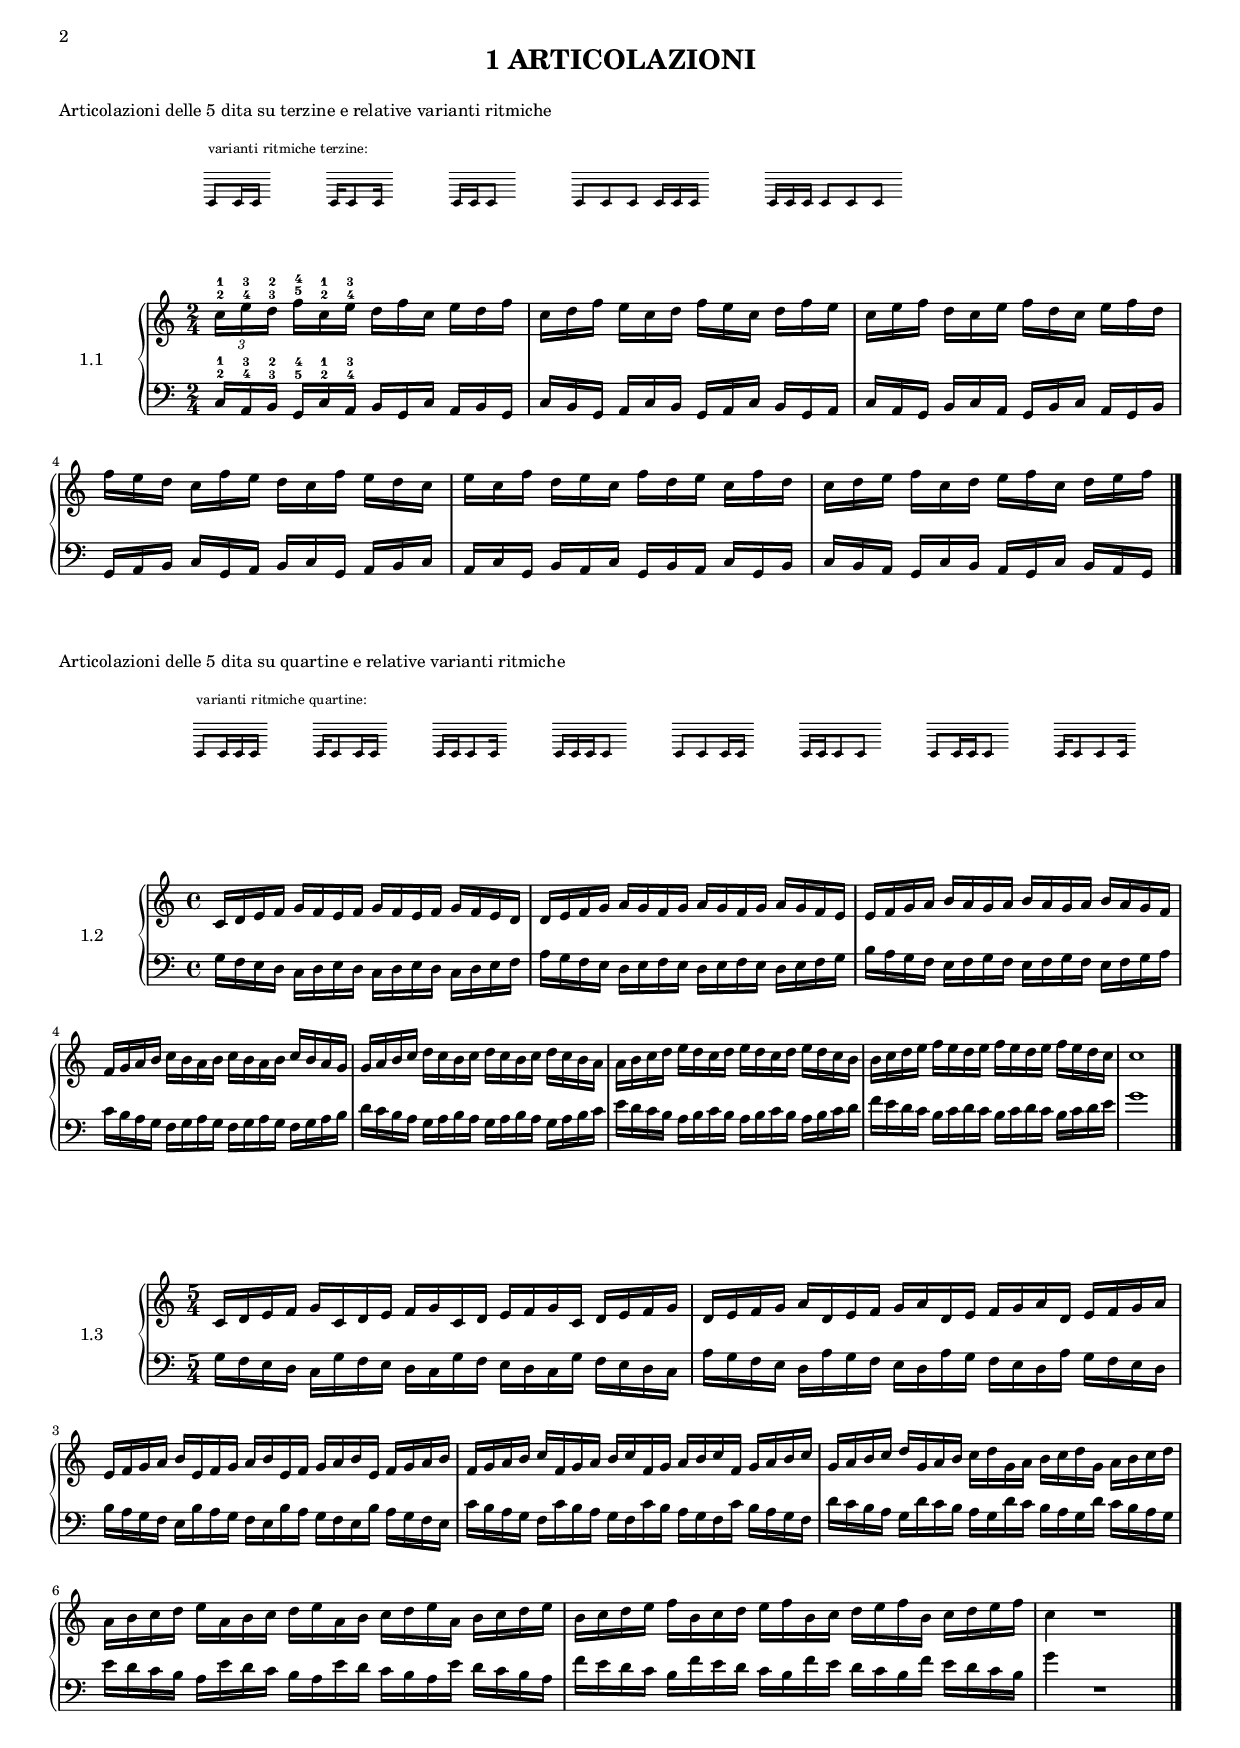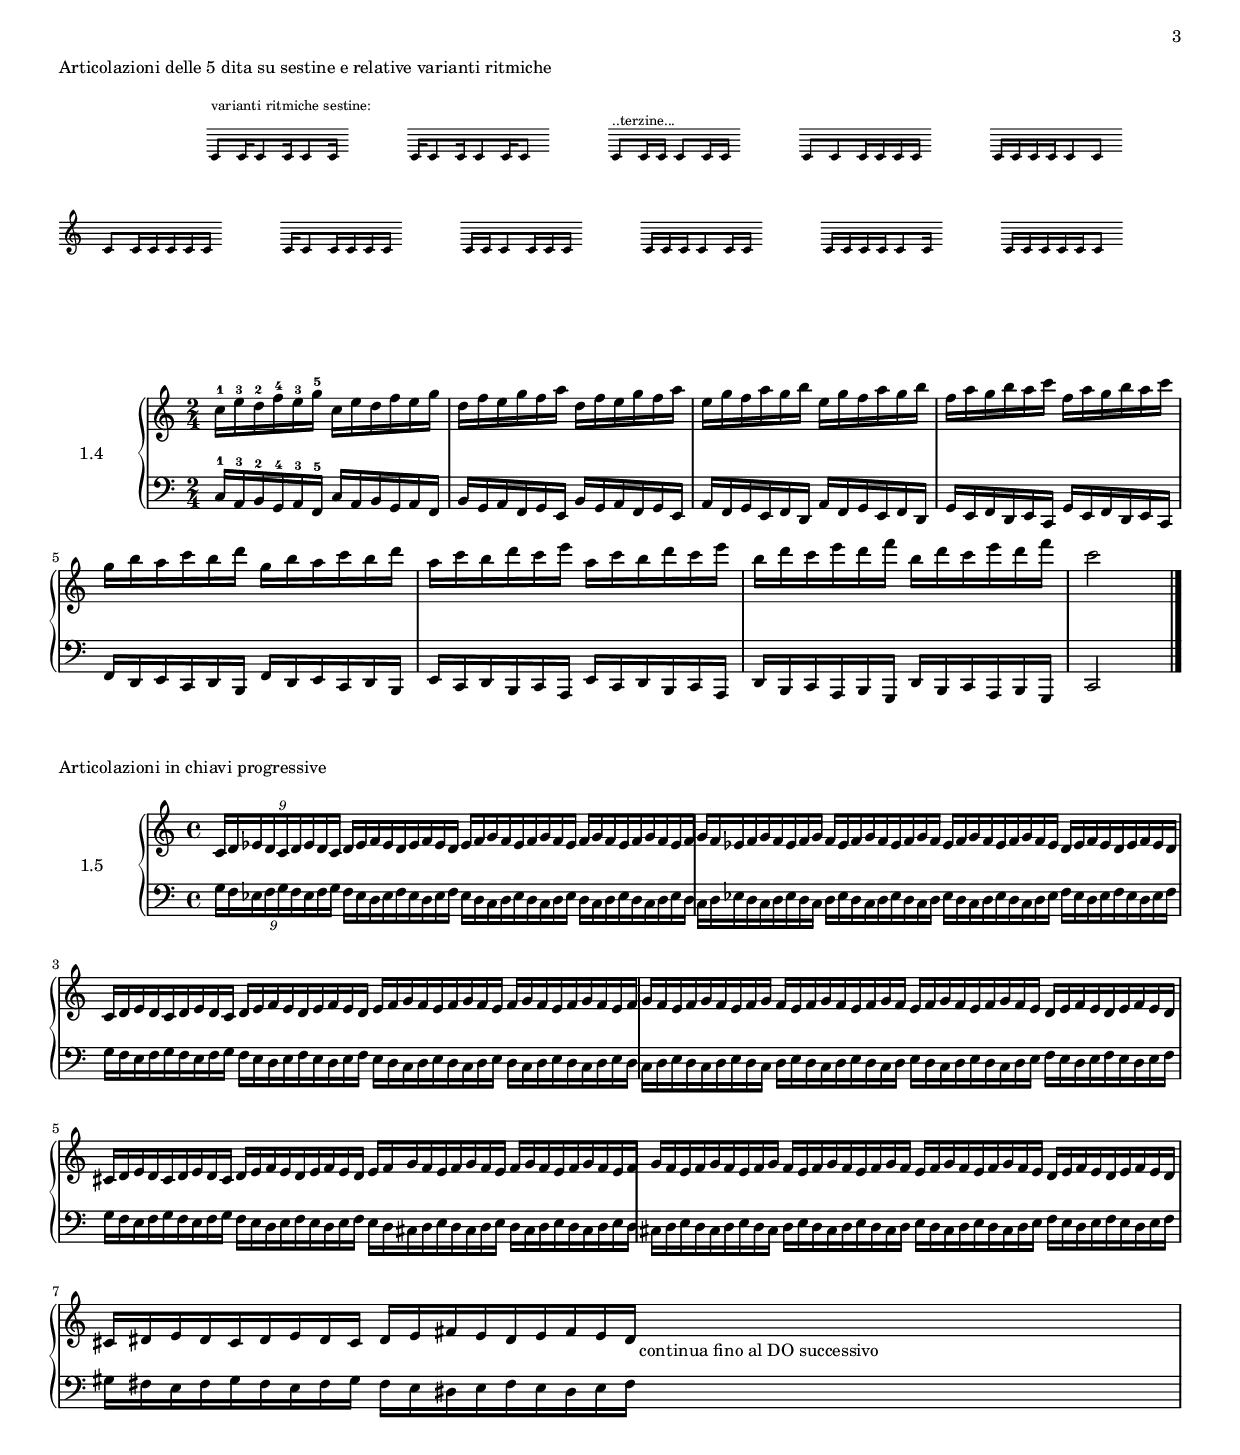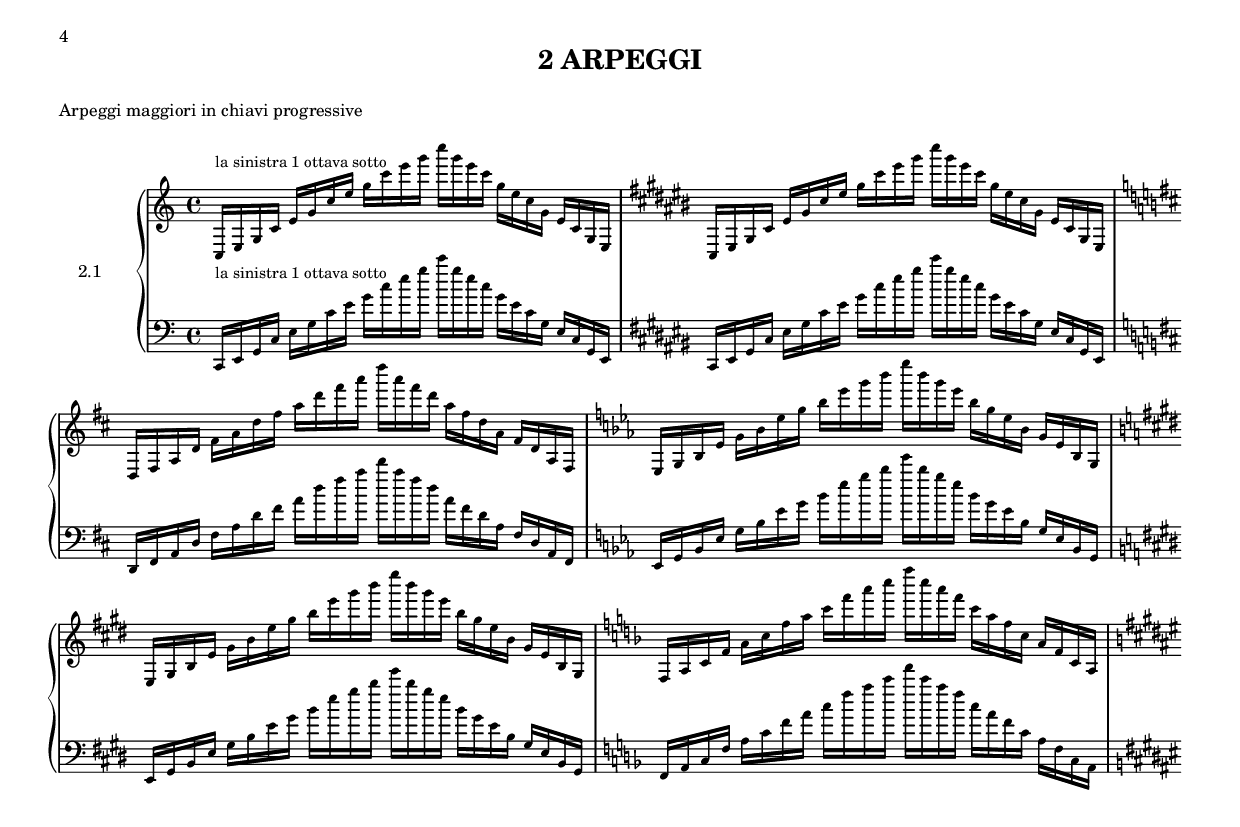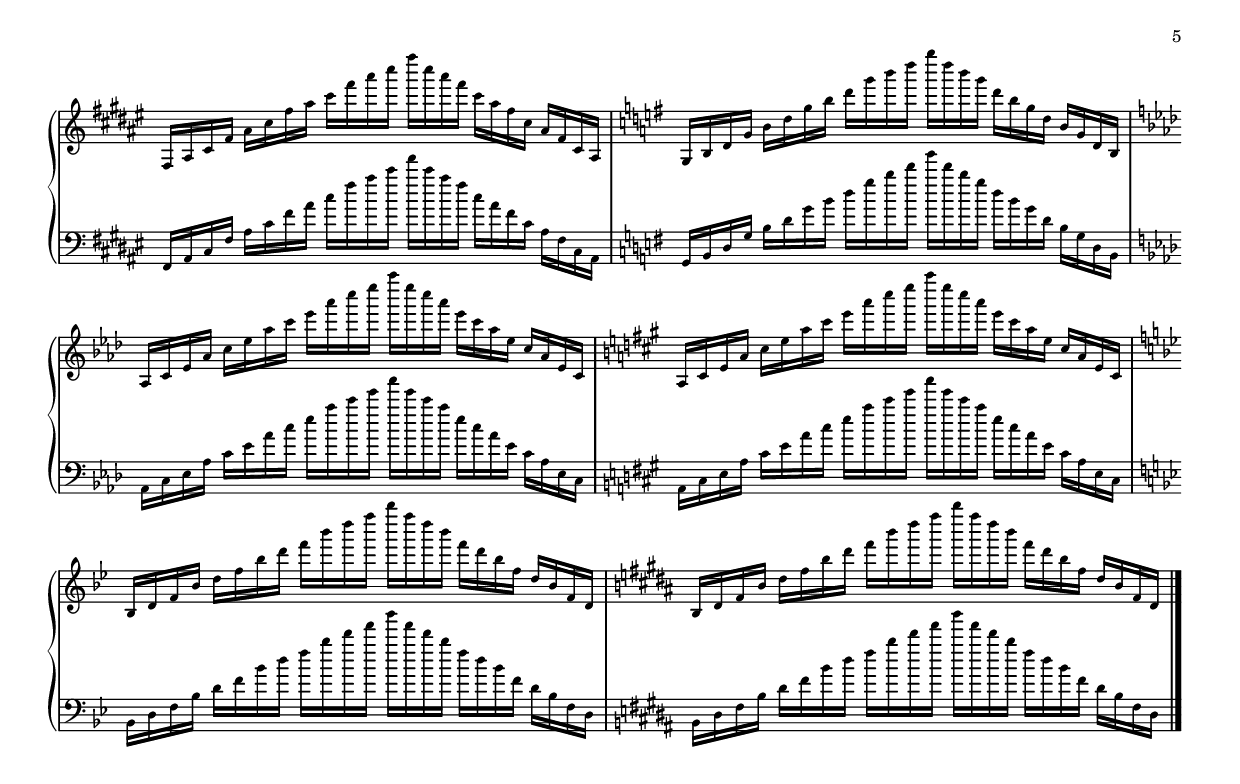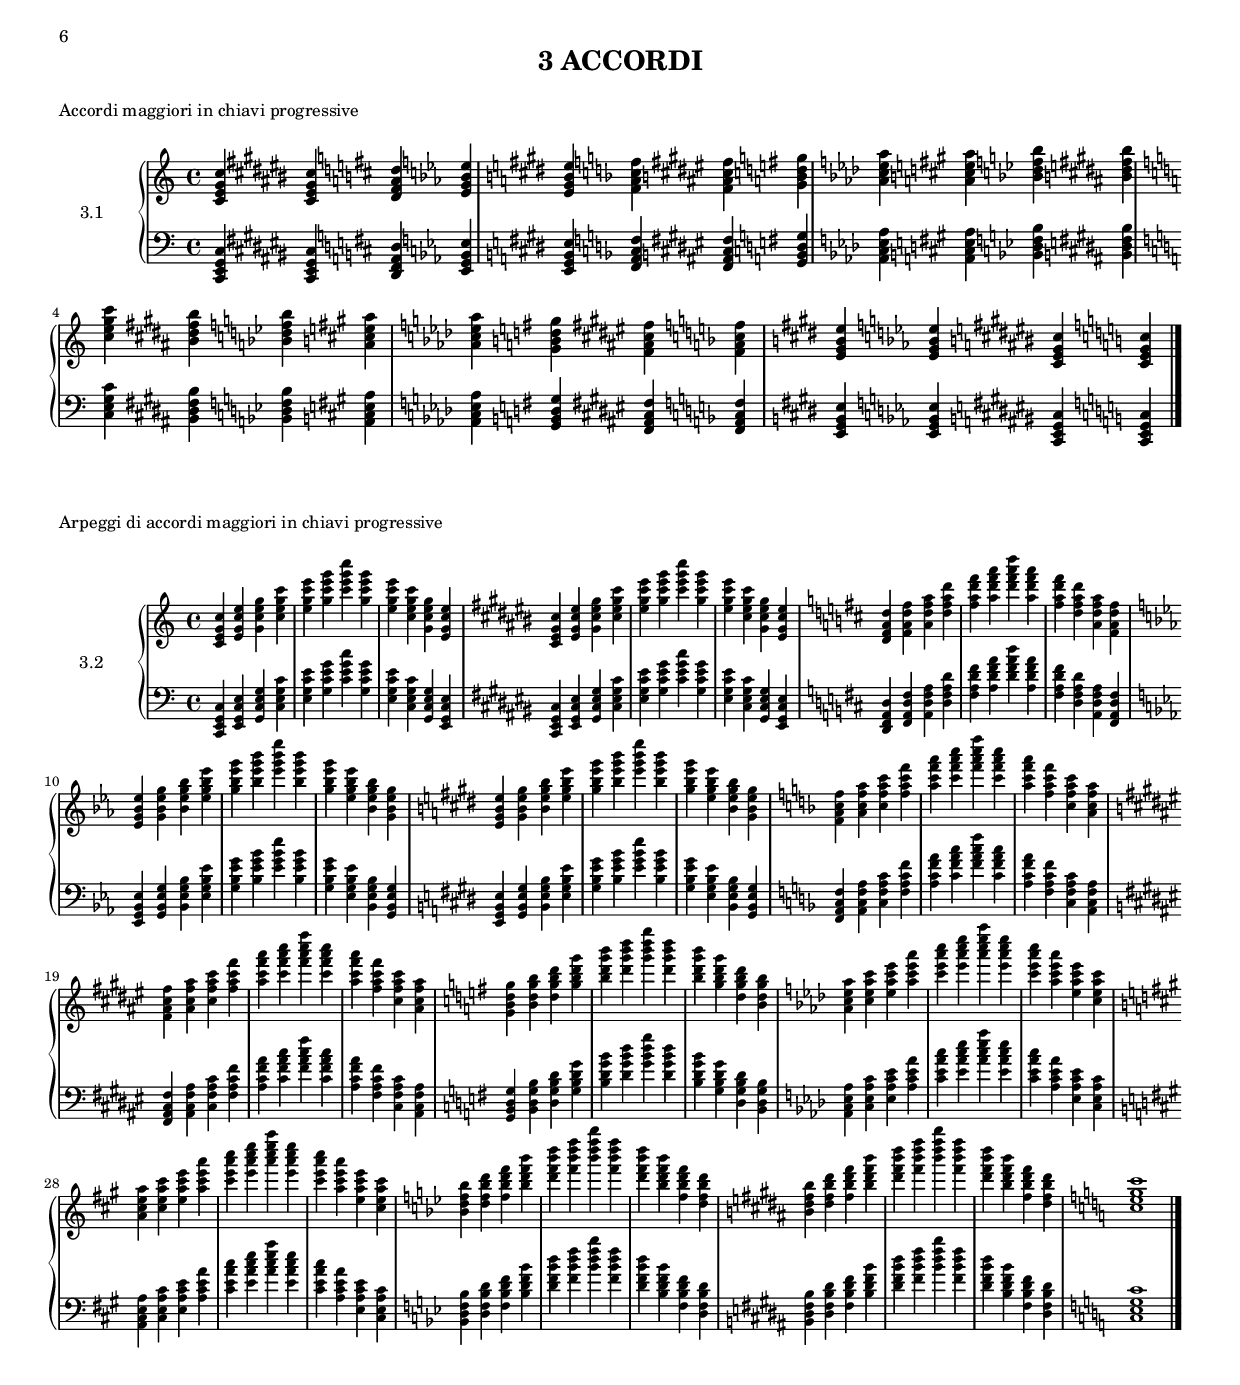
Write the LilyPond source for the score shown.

% ===========================================================================================================
% esercizi-di-tecnica.ly
%                     _    _      _ _   _               _         
%  ___ ___ ___ _ _ __(_)__(_)  __| (_) | |_ ___ __ _ _ (_)__ __ _ 
% / -_|_-</ -_) '_/ _| |_ / | / _` | | |  _/ -_) _| ' \| / _/ _` |
% \___/__/\___|_| \__|_/__|_| \__,_|_|  \__\___\__|_||_|_\__\__,_|
%                           Articolazioni, Arpeggi, Accordi, Terze
%
% Copyright (c) 2020 Alessandro Fraschetti (mail: gos95@gommagomma.net)
%
% Permission is hereby granted, free of charge, to any person obtaining a copy
% of this software and associated documentation files (the "Software"), to deal
% in the Software without restriction, including without limitation the rights
% to use, copy, modify, merge, publish, distribute, sublicense, and/or sell
% copies of the Software, and to permit persons to whom the Software is
% furnished to do so, subject to the following conditions:
% 
% The above copyright notice and this permission notice shall be included in all
% copies or substantial portions of the Software.
% 
% THE SOFTWARE IS PROVIDED "AS IS", WITHOUT WARRANTY OF ANY KIND, EXPRESS OR
% IMPLIED, INCLUDING BUT NOT LIMITED TO THE WARRANTIES OF MERCHANTABILITY,
% FITNESS FOR A PARTICULAR PURPOSE AND NONINFRINGEMENT. IN NO EVENT SHALL THE
% AUTHORS OR COPYRIGHT HOLDERS BE LIABLE FOR ANY CLAIM, DAMAGES OR OTHER
% LIABILITY, WHETHER IN AN ACTION OF CONTRACT, TORT OR OTHERWISE, ARISING FROM,
% OUT OF OR IN CONNECTION WITH THE SOFTWARE OR THE USE OR OTHER DEALINGS IN THE
% SOFTWARE.
% ===========================================================================================================


\version "2.12.3"
#(ly:set-option 'delete-intermediate-files #t)
#(set-global-staff-size 15)

%% articolazioni-12-toni.ly [A.5]   -- vitale

%% arpeggi-ottava-maggiori-12-toni.ly [B.1]
%% arpeggi-estesi-minori-12-toni.ly [B.3]
%% arpeggi-estesi-sdim-12-toni.ly [B.4]

%% accordi-minori-12-toni.ly [C.2]
%% accordi-arpeggi-estesi-minori-12-toni.ly [C.4]
%% accordi-arpeggi-estesi-sdim-12-toni.ly [C.5]
%% accordi-arpeggi-bicordi-maggiori-12-toni.ly [C.6]
%% accordi-arpeggi-bicordi-minori-12-toni.ly [C.7]

%% terze-xxx


% ===========================================================================================================
% ------------------------------------------  I N C L U D E S  ----------------------------------------------
% ===========================================================================================================
% ===========================================================================================================
% varianti-ritmiche-terzine.ly
%                     _    _      _ _   _               _         
%  ___ ___ ___ _ _ __(_)__(_)  __| (_) | |_ ___ __ _ _ (_)__ __ _ 
% / -_|_-</ -_) '_/ _| |_ / | / _` | | |  _/ -_) _| ' \| / _/ _` |
% \___/__/\___|_| \__|_/__|_| \__,_|_|  \__\___\__|_||_|_\__\__,_|
%                           Articolazioni, Arpeggi, Accordi, Terze
%
% Copyright (c) 2020 Alessandro Fraschetti (mail: gos95@gommagomma.net)
%
% Permission is hereby granted, free of charge, to any person obtaining a copy
% of this software and associated documentation files (the "Software"), to deal
% in the Software without restriction, including without limitation the rights
% to use, copy, modify, merge, publish, distribute, sublicense, and/or sell
% copies of the Software, and to permit persons to whom the Software is
% furnished to do so, subject to the following conditions:
% 
% The above copyright notice and this permission notice shall be included in all
% copies or substantial portions of the Software.
% 
% THE SOFTWARE IS PROVIDED "AS IS", WITHOUT WARRANTY OF ANY KIND, EXPRESS OR
% IMPLIED, INCLUDING BUT NOT LIMITED TO THE WARRANTIES OF MERCHANTABILITY,
% FITNESS FOR A PARTICULAR PURPOSE AND NONINFRINGEMENT. IN NO EVENT SHALL THE
% AUTHORS OR COPYRIGHT HOLDERS BE LIABLE FOR ANY CLAIM, DAMAGES OR OTHER
% LIABILITY, WHETHER IN AN ACTION OF CONTRACT, TORT OR OTHERWISE, ARISING FROM,
% OUT OF OR IN CONNECTION WITH THE SOFTWARE OR THE USE OR OTHER DEALINGS IN THE
% SOFTWARE.
% ===========================================================================================================


variantiRitmicheTerzine = \relative c' {
    \cadenzaOn
    \stopStaff
    \skip 1
    \startStaff
        c8[^\markup { \raise #2 { varianti ritmiche terzine: }} c16 c16]
    \stopStaff
    \skip 1
    \startStaff
        c16[ c8 c16]
    \stopStaff
    \skip 1
    \startStaff
        c16[ c16 c8]
    \stopStaff
    \skip 1
    \startStaff
        c8[ c8 c8] c16[ c16 c16]]
    \stopStaff
    \skip 1
    \startStaff
        c16[ c16 c16] c8[ c8 c8]]
    \stopStaff
    \skip 1
    \cadenzaOff
}

% ===========================================================================================================
% varianti-ritmiche-quartine.ly
%                     _    _      _ _   _               _         
%  ___ ___ ___ _ _ __(_)__(_)  __| (_) | |_ ___ __ _ _ (_)__ __ _ 
% / -_|_-</ -_) '_/ _| |_ / | / _` | | |  _/ -_) _| ' \| / _/ _` |
% \___/__/\___|_| \__|_/__|_| \__,_|_|  \__\___\__|_||_|_\__\__,_|
%                           Articolazioni, Arpeggi, Accordi, Terze
%
% Copyright (c) 2020 Alessandro Fraschetti (mail: gos95@gommagomma.net)
%
% Permission is hereby granted, free of charge, to any person obtaining a copy
% of this software and associated documentation files (the "Software"), to deal
% in the Software without restriction, including without limitation the rights
% to use, copy, modify, merge, publish, distribute, sublicense, and/or sell
% copies of the Software, and to permit persons to whom the Software is
% furnished to do so, subject to the following conditions:
% 
% The above copyright notice and this permission notice shall be included in all
% copies or substantial portions of the Software.
% 
% THE SOFTWARE IS PROVIDED "AS IS", WITHOUT WARRANTY OF ANY KIND, EXPRESS OR
% IMPLIED, INCLUDING BUT NOT LIMITED TO THE WARRANTIES OF MERCHANTABILITY,
% FITNESS FOR A PARTICULAR PURPOSE AND NONINFRINGEMENT. IN NO EVENT SHALL THE
% AUTHORS OR COPYRIGHT HOLDERS BE LIABLE FOR ANY CLAIM, DAMAGES OR OTHER
% LIABILITY, WHETHER IN AN ACTION OF CONTRACT, TORT OR OTHERWISE, ARISING FROM,
% OUT OF OR IN CONNECTION WITH THE SOFTWARE OR THE USE OR OTHER DEALINGS IN THE
% SOFTWARE.
% ===========================================================================================================


variantiRitmicheQuartine = \relative c' {
    \cadenzaOn
    \stopStaff
    \skip 1
    \startStaff
        c8[^\markup { \raise #2 { varianti ritmiche quartine: }} c16 c16 c16]
    \stopStaff
    \skip 1
    \startStaff
        c16[ c8 c16 c16]
    \stopStaff
    \skip 1
    \startStaff
        c16[ c16 c8 c16]
    \stopStaff
    \skip 1
    \startStaff
        c16[ c16 c16 c8]
    \stopStaff
    \skip 1
    \startStaff
        c8[ c8 c16 c16]
    \stopStaff
    \skip 1
    \startStaff
        c16[ c16 c8 c8]
    \stopStaff
    \skip 1
    \startStaff
        c8[ c16 c16 c8]
    \stopStaff
    \skip 1
    \startStaff
        c16[ c8 c8 c16]
    \stopStaff
    \skip 1
    \cadenzaOff
}

% ===========================================================================================================
% varianti-ritmiche-terzine.ly
%                     _    _      _ _   _               _         
%  ___ ___ ___ _ _ __(_)__(_)  __| (_) | |_ ___ __ _ _ (_)__ __ _ 
% / -_|_-</ -_) '_/ _| |_ / | / _` | | |  _/ -_) _| ' \| / _/ _` |
% \___/__/\___|_| \__|_/__|_| \__,_|_|  \__\___\__|_||_|_\__\__,_|
%                           Articolazioni, Arpeggi, Accordi, Terze
%
% Copyright (c) 2020 Alessandro Fraschetti (mail: gos95@gommagomma.net)
%
% Permission is hereby granted, free of charge, to any person obtaining a copy
% of this software and associated documentation files (the "Software"), to deal
% in the Software without restriction, including without limitation the rights
% to use, copy, modify, merge, publish, distribute, sublicense, and/or sell
% copies of the Software, and to permit persons to whom the Software is
% furnished to do so, subject to the following conditions:
% 
% The above copyright notice and this permission notice shall be included in all
% copies or substantial portions of the Software.
% 
% THE SOFTWARE IS PROVIDED "AS IS", WITHOUT WARRANTY OF ANY KIND, EXPRESS OR
% IMPLIED, INCLUDING BUT NOT LIMITED TO THE WARRANTIES OF MERCHANTABILITY,
% FITNESS FOR A PARTICULAR PURPOSE AND NONINFRINGEMENT. IN NO EVENT SHALL THE
% AUTHORS OR COPYRIGHT HOLDERS BE LIABLE FOR ANY CLAIM, DAMAGES OR OTHER
% LIABILITY, WHETHER IN AN ACTION OF CONTRACT, TORT OR OTHERWISE, ARISING FROM,
% OUT OF OR IN CONNECTION WITH THE SOFTWARE OR THE USE OR OTHER DEALINGS IN THE
% SOFTWARE.
% ===========================================================================================================


variantiRitmicheSestine = \relative c' {
    \cadenzaOn
    \stopStaff
    \skip 1
    \startStaff
        c8[^\markup { \raise #2 { varianti ritmiche sestine: }} c16 c8 c16 c8 c16]
    \stopStaff
    \skip 1
    \startStaff
        c16[ c8 c16 c8 c16 c8]
    \stopStaff
    \skip 1
    \startStaff
        c8[^\markup { \raise #0  {..terzine...}} c16 c16] c8[ c16 c16]
    \stopStaff
    \skip 1
    \startStaff
        c8[ c8 c16 c16 c16 c16]
    \stopStaff
    \skip 1
    \startStaff
        c16[ c16 c16 c16 c8 c8]
    \stopStaff
    \skip 1
	\cadenzaOff
	\break
	\cadenzaOn
    \startStaff
        c8[ c16 c16 c16 c16 c16]
    \stopStaff
    \skip 1
    \startStaff
        c16[ c8 c16 c16 c16 c16]
    \stopStaff
    \skip 1
    \startStaff
        c16[ c16 c8 c16 c16 c16]
    \stopStaff
    \skip 1
    \startStaff
        c16[ c16 c16 c8 c16 c16]
    \stopStaff
    \skip 1
    \startStaff
        c16[ c16 c16 c16 c8 c16]
    \stopStaff
    \skip 1
    \startStaff
        c16[ c16 c16 c16 c16 c8]
    \stopStaff
	\skip 1
    \cadenzaOff
}


% ===========================================================================================================
% articolazioni-terzine.ly
%                     _    _      _ _   _               _         
%  ___ ___ ___ _ _ __(_)__(_)  __| (_) | |_ ___ __ _ _ (_)__ __ _ 
% / -_|_-</ -_) '_/ _| |_ / | / _` | | |  _/ -_) _| ' \| / _/ _` |
% \___/__/\___|_| \__|_/__|_| \__,_|_|  \__\___\__|_||_|_\__\__,_|
%                           Articolazioni, Arpeggi, Accordi, Terze
%
% Copyright (c) 2020 Alessandro Fraschetti (mail: gos95@gommagomma.net)
%
% Permission is hereby granted, free of charge, to any person obtaining a copy
% of this software and associated documentation files (the "Software"), to deal
% in the Software without restriction, including without limitation the rights
% to use, copy, modify, merge, publish, distribute, sublicense, and/or sell
% copies of the Software, and to permit persons to whom the Software is
% furnished to do so, subject to the following conditions:
% 
% The above copyright notice and this permission notice shall be included in all
% copies or substantial portions of the Software.
% 
% THE SOFTWARE IS PROVIDED "AS IS", WITHOUT WARRANTY OF ANY KIND, EXPRESS OR
% IMPLIED, INCLUDING BUT NOT LIMITED TO THE WARRANTIES OF MERCHANTABILITY,
% FITNESS FOR A PARTICULAR PURPOSE AND NONINFRINGEMENT. IN NO EVENT SHALL THE
% AUTHORS OR COPYRIGHT HOLDERS BE LIABLE FOR ANY CLAIM, DAMAGES OR OTHER
% LIABILITY, WHETHER IN AN ACTION OF CONTRACT, TORT OR OTHERWISE, ARISING FROM,
% OUT OF OR IN CONNECTION WITH THE SOFTWARE OR THE USE OR OTHER DEALINGS IN THE
% SOFTWARE.
% ===========================================================================================================


articolazioniTerzineUpper = \relative c'' {
    \time 2/4
    \times 2/3 { c16-2-1[ e-4-3 d-3-2 ] } \override TupletNumber #'transparent = ##t 
                  \times 2/3 { f-5-4[ c-2-1 e-4-3 ] } \times 2/3 { d[ f c ] } \times 2/3 { e[ d f ] }
    \times 2/3 {   c[ d f ] } \times 2/3 { e[ c d ] } \times 2/3 { f[ e c ] } \times 2/3 { d[ f e ] }
    \times 2/3 {   c[ e f ] } \times 2/3 { d[ c e ] } \times 2/3 { f[ d c ] } \times 2/3 { e[ f d ] }
    \times 2/3 {   f[ e d ] } \times 2/3 { c[ f e ] } \times 2/3 { d[ c f ] } \times 2/3 { e[ d c ] }
    \times 2/3 {   e[ c f ] } \times 2/3 { d[ e c ] } \times 2/3 { f[ d e ] } \times 2/3 { c[ f d ] }
    \times 2/3 {   c[ d e ] } \times 2/3 { f[ c d ] } \times 2/3 { e[ f c ] } \times 2/3 { d[ e f ] }
    \bar "|."
}
articolazioniTerzineLower = \relative c {
    \time 2/4
    \override TupletNumber #'transparent = ##t
    \times 2/3 { c16-2-1[ a-4-3 b-3-2 ] }
                  \times 2/3 { g-5-4[ c-2-1 a-4-3 ] } \times 2/3 { b[ g c ] } \times 2/3 { a[ b g ] }
    \times 2/3 {   c[ b g ] } \times 2/3 { a[ c b ] } \times 2/3 { g[ a c ] } \times 2/3 { b[ g a ] }
    \times 2/3 {   c[ a g ] } \times 2/3 { b[ c a ] } \times 2/3 { g[ b c ] } \times 2/3 { a[ g b ] }
    \times 2/3 {   g[ a b ] } \times 2/3 { c[ g a ] } \times 2/3 { b[ c g ] } \times 2/3 { a[ b c ] }
    \times 2/3 {   a[ c g ] } \times 2/3 { b[ a c ] } \times 2/3 { g[ b a ] } \times 2/3 { c[ g b ] }
    \times 2/3 {   c[ b a ] } \times 2/3 { g[ c b ] } \times 2/3 { a[ g c ] } \times 2/3 { b[ a g ] }
    \bar "|."
}

% ===========================================================================================================
% articolazioni-quartine.ly
%                     _    _      _ _   _               _         
%  ___ ___ ___ _ _ __(_)__(_)  __| (_) | |_ ___ __ _ _ (_)__ __ _ 
% / -_|_-</ -_) '_/ _| |_ / | / _` | | |  _/ -_) _| ' \| / _/ _` |
% \___/__/\___|_| \__|_/__|_| \__,_|_|  \__\___\__|_||_|_\__\__,_|
%                           Articolazioni, Arpeggi, Accordi, Terze
%
% Copyright (c) 2020 Alessandro Fraschetti (mail: gos95@gommagomma.net)
%
% Permission is hereby granted, free of charge, to any person obtaining a copy
% of this software and associated documentation files (the "Software"), to deal
% in the Software without restriction, including without limitation the rights
% to use, copy, modify, merge, publish, distribute, sublicense, and/or sell
% copies of the Software, and to permit persons to whom the Software is
% furnished to do so, subject to the following conditions:
% 
% The above copyright notice and this permission notice shall be included in all
% copies or substantial portions of the Software.
% 
% THE SOFTWARE IS PROVIDED "AS IS", WITHOUT WARRANTY OF ANY KIND, EXPRESS OR
% IMPLIED, INCLUDING BUT NOT LIMITED TO THE WARRANTIES OF MERCHANTABILITY,
% FITNESS FOR A PARTICULAR PURPOSE AND NONINFRINGEMENT. IN NO EVENT SHALL THE
% AUTHORS OR COPYRIGHT HOLDERS BE LIABLE FOR ANY CLAIM, DAMAGES OR OTHER
% LIABILITY, WHETHER IN AN ACTION OF CONTRACT, TORT OR OTHERWISE, ARISING FROM,
% OUT OF OR IN CONNECTION WITH THE SOFTWARE OR THE USE OR OTHER DEALINGS IN THE
% SOFTWARE.
% ===========================================================================================================


articolazioniQuartineAUpper = \relative c' {
    \time 4/4 
    c16 d e f  g f e f  g f e f  g f e d
    d16 e f g  a g f g  a g f g  a g f e
    e16 f g a  b a g a  b a g a  b a g f
    f16 g a b  c b a b  c b a b  c b a g
    g16 a b c  d c b c  d c b c  d c b a
    a16 b c d  e d c d  e d c d  e d c b
    b16 c d e  f e d e  f e d e  f e d c
    c1
    \bar "|."
}
articolazioniQuartineALower = \relative c' {
    \time 4/4
    g16 f e d  c d e d  c d e d  c d e f
    a16 g f e  d e f e  d e f e  d e f g 
    b16 a g f  e f g f  e f g f  e f g a
    c16 b a g  f g a g  f g a g  f g a b
    d16 c b a  g a b a  g a b a  g a b c
    e16 d c b  a b c b  a b c b  a b c d
    f16 e d c  b c d c  b c d c  b c d e
    g1
    \bar "|."
}


articolazioniQuartineBUpper = \relative c' {
    \time 5/4
    c16 d e f  g c, d e  f g c, d  e f g c,  d e f g
    d16 e f g  a d, e f  g a d, e  f g a d,  e f g a
    e16 f g a  b e, f g  a b e, f  g a b e,  f g a b
    f16 g a b  c f, g a  b c f, g  a b c f,  g a b c
    g16 a b c  d g, a b  c d g, a  b c d g,  a b c d
    a16 b c d  e a, b c  d e a, b  c d e a,  b c d e
    b16 c d e  f b, c d  e f b, c  d e f b,  c d e f
    c4 r1
    \bar "|."
}
articolazioniQuartineBLower = \relative c' {
    \time 5/4
    g16  f e d  c g' f e  d c g' f  e d c g'  f e d c
    a'16 g f e  d a' g f  e d a' g  f e d a'  g f e d
    b'16 a g f  e b' a g  f e b' a  g f e b'  a g f e
    c'16 b a g  f c' b a  g f c' b  a g f c'  b a g f
    d'16 c b a  g d' c b  a g d' c  b a g d'  c b a g
    e'16 d c b  a e' d c  b a e' d  c b a e'  d c b a
    f'16 e d c  b f' e d  c b f' e  d c b f'  e d c b
    g'4  r1
    \bar "|."
}

% ===========================================================================================================
% articolazioni-sestine.ly
%                     _    _      _ _   _               _         
%  ___ ___ ___ _ _ __(_)__(_)  __| (_) | |_ ___ __ _ _ (_)__ __ _ 
% / -_|_-</ -_) '_/ _| |_ / | / _` | | |  _/ -_) _| ' \| / _/ _` |
% \___/__/\___|_| \__|_/__|_| \__,_|_|  \__\___\__|_||_|_\__\__,_|
%                           Articolazioni, Arpeggi, Accordi, Terze
%
% Copyright (c) 2020 Alessandro Fraschetti (mail: gos95@gommagomma.net)
%
% Permission is hereby granted, free of charge, to any person obtaining a copy
% of this software and associated documentation files (the "Software"), to deal
% in the Software without restriction, including without limitation the rights
% to use, copy, modify, merge, publish, distribute, sublicense, and/or sell
% copies of the Software, and to permit persons to whom the Software is
% furnished to do so, subject to the following conditions:
% 
% The above copyright notice and this permission notice shall be included in all
% copies or substantial portions of the Software.
% 
% THE SOFTWARE IS PROVIDED "AS IS", WITHOUT WARRANTY OF ANY KIND, EXPRESS OR
% IMPLIED, INCLUDING BUT NOT LIMITED TO THE WARRANTIES OF MERCHANTABILITY,
% FITNESS FOR A PARTICULAR PURPOSE AND NONINFRINGEMENT. IN NO EVENT SHALL THE
% AUTHORS OR COPYRIGHT HOLDERS BE LIABLE FOR ANY CLAIM, DAMAGES OR OTHER
% LIABILITY, WHETHER IN AN ACTION OF CONTRACT, TORT OR OTHERWISE, ARISING FROM,
% OUT OF OR IN CONNECTION WITH THE SOFTWARE OR THE USE OR OTHER DEALINGS IN THE
% SOFTWARE.
% ===========================================================================================================


articolazioniSestineUpper = \relative c'' {
    \time 2/4
	\override TupletNumber #'transparent = ##t
	\override TupletBracket.bracket-visibility = ##f
    \times 2/3 { c16-1[ e-3 d-2 }  
							\times 2/3 { f-4 e-3 g-5 ] }\times 2/3 { c,[ e d } 		\times 2/3 { f e g] }
    \times 2/3 { d[ f e } 	\times 2/3 { g f a ] }		\times 2/3 { d,[ f e } 		\times 2/3 { g f a ] }
    \times 2/3 { e[ g f } 	\times 2/3 { a g b ] } 		\times 2/3 { e,[ g f } 		\times 2/3 { a g b ] }
    \times 2/3 { f[ a g } 	\times 2/3 { b a c ] } 		\times 2/3 { f,[ a g } 		\times 2/3 { b a c ] }
    \times 2/3 { g[ b a } 	\times 2/3 { c b d ] } 		\times 2/3 { g,[ b a } 		\times 2/3 { c b d ] }
    \times 2/3 { a[ c b } 	\times 2/3 { d c e ] } 		\times 2/3 { a,[ c b } 		\times 2/3 { d c e ] }
	\times 2/3 { b[ d c } 	\times 2/3 { e d f ] } 		\times 2/3 { b,[ d c } 		\times 2/3 { e d f ] }
	c2
    \bar "|."
}
articolazioniSestineLower = \relative c {
    \time 2/4
    \override TupletNumber #'transparent = ##t
	\override TupletBracket.bracket-visibility = ##f
    \times 2/3 { c16-1[ a-3 b-2 }
							\times 2/3 { g-4 a-3 f-5 ] }\times 2/3 { c'[ a b } 		\times 2/3 { g a f] }
    \times 2/3 { b[ g a } 	\times 2/3 { f g e ] }		\times 2/3 { b'[ g a } 		\times 2/3 { f g e ] }
    \times 2/3 { a[ f g } 	\times 2/3 { e f d ] } 		\times 2/3 { a'[ f g } 		\times 2/3 { e f d ] }
    \times 2/3 { g[ e f } 	\times 2/3 { d e c ] } 		\times 2/3 { g'[ e f } 		\times 2/3 { d e c ] }
    \times 2/3 { f[ d e } 	\times 2/3 { c d b ] } 		\times 2/3 { f'[ d e } 		\times 2/3 { c d b ] }
    \times 2/3 { e[ c d } 	\times 2/3 { b c a ] } 		\times 2/3 { e'[ c d } 		\times 2/3 { b c a ] }
	\times 2/3 { d[ b c } 	\times 2/3 { a b g ] } 		\times 2/3 { d'[ b c } 		\times 2/3 { a b g ] }
	c2
    \bar "|."
}

% ===========================================================================================================
% articolazioni-12-toni.ly
%                     _    _      _ _   _               _         
%  ___ ___ ___ _ _ __(_)__(_)  __| (_) | |_ ___ __ _ _ (_)__ __ _ 
% / -_|_-</ -_) '_/ _| |_ / | / _` | | |  _/ -_) _| ' \| / _/ _` |
% \___/__/\___|_| \__|_/__|_| \__,_|_|  \__\___\__|_||_|_\__\__,_|
%                           Articolazioni, Arpeggi, Accordi, Terze
%
% Copyright (c) 2020 Alessandro Fraschetti (mail: gos95@gommagomma.net)
%
% Permission is hereby granted, free of charge, to any person obtaining a copy
% of this software and associated documentation files (the "Software"), to deal
% in the Software without restriction, including without limitation the rights
% to use, copy, modify, merge, publish, distribute, sublicense, and/or sell
% copies of the Software, and to permit persons to whom the Software is
% furnished to do so, subject to the following conditions:
% 
% The above copyright notice and this permission notice shall be included in all
% copies or substantial portions of the Software.
% 
% THE SOFTWARE IS PROVIDED "AS IS", WITHOUT WARRANTY OF ANY KIND, EXPRESS OR
% IMPLIED, INCLUDING BUT NOT LIMITED TO THE WARRANTIES OF MERCHANTABILITY,
% FITNESS FOR A PARTICULAR PURPOSE AND NONINFRINGEMENT. IN NO EVENT SHALL THE
% AUTHORS OR COPYRIGHT HOLDERS BE LIABLE FOR ANY CLAIM, DAMAGES OR OTHER
% LIABILITY, WHETHER IN AN ACTION OF CONTRACT, TORT OR OTHERWISE, ARISING FROM,
% OUT OF OR IN CONNECTION WITH THE SOFTWARE OR THE USE OR OTHER DEALINGS IN THE
% SOFTWARE.
% ===========================================================================================================

	
articolazioniXIIToniUpper = \relative c' {
    \time 4/4
    \tuplet 9/4 { c16[ d ees d c d ees d c] } 	\override TupletNumber #'transparent = ##t 
	\tuplet 9/4 { d[ ees f ees d ees f ees d] }
	\tuplet 9/4 { ees[ f g f ees f g f ees] }
	\tuplet 9/4 { f[ g f ees f g f ees f] }

	\tuplet 9/4 { g[ f ees f g f ees f g] }
	\tuplet 9/4 { f[ ees f g f ees f g f] }
	\tuplet 9/4 { ees[ f g f ees f g f ees] }
	\tuplet 9/4 { d[ ees f ees d ees f ees d] }
	\break
    \tuplet 9/4 { c[ d e d c d e d c] }
	\tuplet 9/4 { d[ e f e d e f e d] }
	\tuplet 9/4 { e[ f g f e f g f e] }
	\tuplet 9/4 { f[ g f e f g f e f] }

	\tuplet 9/4 { g[ f e f g f e f g] }
	\tuplet 9/4 { f[ e f g f e f g f] }
	\tuplet 9/4 { e[ f g f e f g f e] }
	\tuplet 9/4 { d[ e f e d e f e d] }
	\break
    \tuplet 9/4 { cis[ d e d cis d e d cis] }
	\tuplet 9/4 { d[ e f e d e f e d] }
	\tuplet 9/4 { e[ f g f e f g f e] }
	\tuplet 9/4 { f[ g f e f g f e f] }

	\tuplet 9/4 { g[ f e f g f e f g] }
	\tuplet 9/4 { f[ e f g f e f g f] }
	\tuplet 9/4 { e[ f g f e f g f e] }
	\tuplet 9/4 { d[ e f e d e f e d] }
    \break
	\tuplet 9/4 { cis[ dis e dis cis dis e dis cis] }
	\tuplet 9/4 { dis[ e fis e dis e fis e dis] }
	\skip 2
}
articolazioniXIIToniLower = \relative c' {
    \time 4/4
    \tuplet 9/4 { g16[ f ees f g f ees f g] }	\override TupletNumber #'transparent = ##t 
	\tuplet 9/4 { f[ ees d ees f ees d ees f] }
	\tuplet 9/4 { ees[ d c d ees d c d ees] }
	\tuplet 9/4 { d[ c d ees d c d ees d] }

	\tuplet 9/4 { c[ d ees d c d ees d c] }
	\tuplet 9/4 { d[ ees d c d ees d c d] }
	\tuplet 9/4 { ees[ d c d ees d c d ees] }
	\tuplet 9/4 { f[ ees d ees f ees d ees f] }
	\break
    \tuplet 9/4 { g[ f e f g f e f g] }
	\tuplet 9/4 { f[ e d e f e d e f] }
	\tuplet 9/4 { e[ d c d e d c d e] }
	\tuplet 9/4 { d[ c d e d c d e d] }

	\tuplet 9/4 { c[ d e d c d e d c] }
	\tuplet 9/4 { d[ e d c d e d c d] }
	\tuplet 9/4 { e[ d c d e d c d e] }
	\tuplet 9/4 { f[ e d e f e d e f] }
	\break
    \tuplet 9/4 { g[ f e f g f e f g] }
	\tuplet 9/4 { f[ e d e f e d e f] }
	\tuplet 9/4 { e[ d cis d e d cis d e] }
	\tuplet 9/4 { d[ cis d e d cis d e d] }

	\tuplet 9/4 { cis[ d e d cis d e d cis] }
	\tuplet 9/4 { d[ e d cis d e d cis d] }
	\tuplet 9/4 { e[ d cis d e d cis d e] }
	\tuplet 9/4 { f[ e d e f e d e f] }
    \break
	\tuplet 9/4 { gis[ fis e fis gis fis e fis gis] }
	\tuplet 9/4 { fis[ e dis e fis e dis e fis] ^\markup { \raise #2 {  "   continua fino al DO successivo" }} }
	\skip 2
}


% -----------------------------------------------------------------------------------------------------------------------
% -----------------------------------------------------------------------------------------------------------------------
%                                           ARPEGGGI MAGGIORI NEI 12 TONI (4 OTTAVE)
% -----------------------------------------------------------------------------------------------------------------------
% -----------------------------------------------------------------------------------------------------------------------
arpeggiMaggioriXIIToni = {
    \cadenzaOn
    \set fontSize = #-2
	\key c \major		c,16[ ^\markup { \small {  "la sinistra 1 ottava sotto" }} e g c]			e[ g c e] 				g[ c e g]			c[ g e c]			g[ e c g]			e[ c g e]			\bar "|"
	\key cis \major		cis[ eis gis cis]		eis[ gis cis eis] 		gis[ cis eis gis]	cis[ gis eis cis]	gis[ eis cis gis]	eis[ cis gis eis]	\bar "|"
	\key d \major		d[ fis a d]				fis[ a d fis]			a[ d fis a]			d[ a fis d]			a[ fis d a] 		fis[ d a fis]		\bar "|"
	\key ees \major		ees[ g bes ees]			g[ bes ees g]			bes[ ees g bes]		ees[ bes g ees]		bes[ g ees bes]		g[ ees bes g]		\bar "|"
	\key e \major		e[ gis b e]				gis[ b e gis]			b[ e gis b]			e[ b gis e]			b[ gis e b]			gis[ e b gis]		\bar "|"
	\key f \major		f[ a c f]				a[ c f a]				c[ f a c]			f[ c a f]			c[ a f c]			a[ f c a]			\bar "|"
	\key fis \major		fis[ ais cis fis]		ais[ cis fis ais]		cis[ fis ais cis]	fis[ cis ais fis]	cis[ ais fis cis]	ais[ fis cis ais]	\bar "|"
	\key g \major		g[ b d g]				b[ d g b]				d[ g b d]			g[ d b g]			d[ b g d]			b[ g d b]			\bar "|"
	\key aes \major		aes[ c ees aes]			c[ ees aes c]			ees[ aes c ees]		aes[ ees c aes]		ees[ c aes ees]		c[ aes ees c]		\bar "|"
	\key a \major		a[ cis e a]				cis[ e a cis]			e[ a cis e]			a[ e cis a]			e[ cis a e]			cis[ a e cis]		\bar "|"
	\key bes \major		bes[ d f bes]			d[ f bes d]				f[ bes d f]			bes[ f d bes]		f[ d bes f]			d[ bes f d]			\bar "|"
	\key b \major		b[ dis fis b]			dis[ fis b dis]			fis[ b dis fis]		b [fis dis b]		fis[ dis b fis]		dis[ b fis dis]		\bar "|"
    \cadenzaOff
    \bar "|."
}


% -----------------------------------------------------------------------------------------------------------------------
% -----------------------------------------------------------------------------------------------------------------------
%                                           ARPEGGGIO ESTESO - 2 OTTAVE
% -----------------------------------------------------------------------------------------------------------------------
% -----------------------------------------------------------------------------------------------------------------------
accordiMaggioriXIIToni = {
    \time 4/4

	\key c \major	<c e g c>4
	\key cis \major	<cis eis gis cis>4
	\key d \major	<d fis a d>4
	\key ees \major	<ees g bes ees>4

	\key e \major	<e gis b e>4
	\key f \major	<f a c f>4
	\key fis \major	<fis ais cis fis>4
	\key g \major	<g b d g>4

	\key aes \major	<aes c ees aes>4
	\key a \major	<a cis e a>4
	\key bes \major	<bes d f bes>4
	\key b \major	<b dis fis b>4

	\key c \major	<c e g c>4
	\key b \major	<b dis fis b>4
	\key bes \major	<bes d f bes>4
	\key a \major	<a cis e a>4

	\key aes \major	<aes c ees aes>4
	\key g \major	<g b d g>4
	\key fis \major	<fis ais cis fis>4
	\key f \major	<f a c f>4

	\key e \major	<e gis b e>4
	\key ees \major	<ees g bes ees>4
	\key cis \major	<cis eis gis cis>4
	\key c \major	<c e g c>4

    \bar "|."
}

arpeggiAccordiMaggioriXIIToni = {
    \time 4/4

	\key c \major
	<c e g c>4				<e g c e>4				<g c e g>4				<c e g c>4
	<e g c e>4				<g c e g>4				<c e g c>4				<g c e g>4
	<e g c e>4				<c e g c>4				<g c e g>4				<e g c e>4

	\key cis \major
	<cis eis gis cis>4		<eis gis cis eis>4		<gis cis eis gis>4		<cis eis gis cis>4
	<eis gis cis eis>4		<gis cis eis gis>4		<cis eis gis cis>4		<gis cis eis gis>4
	<eis gis cis eis>4		<cis eis gis cis>4		<gis cis eis gis>4		<eis gis cis eis>4

	\key d \major
	<d fis a d>4			<fis a d fis>4			<a d fis a>4			<d fis a d>4
	<fis a d fis>4			<a d fis a>4			<d fis a d>4			<a d fis a>4
	<fis a d fis>4			<d fis a d>4			<a d fis a>4			<fis a d fis>4

	\key ees \major
	<ees g bes ees>4		<g bes ees g>4			<bes ees g bes>4		<ees g bes ees>4
	<g bes ees g>4			<bes ees g bes>4		<ees g bes ees>4		<bes ees g bes>4
	<g bes ees g>4			<ees g bes ees>4		<bes ees g bes>4		<g bes ees g>4

	\key e \major
	<e gis b e>4			<gis b e gis>4			<b e gis b>4			<e gis b e>4
	<gis b e gis>4			<b e gis b>4			<e gis b e>4			<b e gis b>4
	<gis b e gis>4			<e gis b e>4			<b e gis b>4			<gis b e gis>4

	\key f \major
	<f a c f>4				<a c f a>4				<c f a c>4				<f a c f>4
	<a c f a>4				<c f a c>4				<f a c f>4				<c f a c>4
	<a c f a>4				<f a c f>4				<c f a c>4				<a c f a>4

	\key fis \major
	<fis ais cis fis>4		<ais cis fis ais>4		<cis fis ais cis>4		<fis ais cis fis>4
	<ais cis fis ais>4		<cis fis ais cis>4		<fis ais cis fis>4		<cis fis ais cis>4
	<ais cis fis ais>4		<fis ais cis fis>4		<cis fis ais cis>4		<ais cis fis ais>4

	\key g \major
	<g b d g>4				<b d g b>4				<d g b d>4				<g b d g>4
	<b d g b>4				<d g b d>4				<g b d g>4				<d g b d>4
	<b d g b>4				<g b d g>4				<d g b d>4				<b d g b>4

	\key aes \major
	<aes c ees aes>4		<c ees aes c>4			<ees aes c ees>4		<aes c ees aes>4
	<c ees aes c>4			<ees aes c ees>4		<aes c ees aes>4		<ees aes c ees>4
	<c ees aes c>4			<aes c ees aes>4		<ees aes c ees>4		<c ees aes c>4

	\key a \major
	<a cis e a>4			<cis e a cis>4			<e a cis e>4			<a cis e a>4
	<cis e a cis>4			<e a cis e>4			<a cis e a>4			<e a cis e>4
	<cis e a cis>4			<a cis e a>4			<e a cis e>4			<cis e a cis>4

	\key bes \major
	<bes d f bes>4			<d f bes d>4			<f bes d f>4			<bes d f bes>4
	<d f bes d>4			<f bes d f>4			<bes d f bes>4			<f bes d f>4
	<d f bes d>4			<bes d f bes>4			<f bes d f>4			<d f bes d>4

	\key b \major
	<b dis fis b>4			<dis fis b dis>4		<fis b dis fis>4		<b dis fis b>4
	<dis fis b dis>4		<fis b dis fis>4		<b dis fis b>4			<fis b dis fis>4
	<dis fis b dis>4		<b dis fis b>4			<fis b dis fis>4		<dis fis b dis>4

	\key c \major
	<c e g c>1

    \bar "|."
}

% -----------------------------------------------------------------------------------------------------------------------
% -----------------------------------------------------------------------------------------------------------------------
%                                           ARPEGGGI ESTESI MAGGIORI - 2 OTTAVE
% -----------------------------------------------------------------------------------------------------------------------
% -----------------------------------------------------------------------------------------------------------------------
accordiArpeggiEstesiMaggioriXIIToni = {
    \time 4/4
	\set fontSize = #-1

	\key c \major
	<c e g c>4				<e g c e>4				<g c e g>4				<c e g c>4
	<e g c e>4				<g c e g>4				<c e g c>4				<g c e g>4
	<e g c e>4				<c e g c>4				<g c e g>4				<e g c e>4

	\key cis \major
	<cis eis gis cis>4		<eis gis cis eis>4		<gis cis eis gis>4		<cis eis gis cis>4
	<eis gis cis eis>4		<gis cis eis gis>4		<cis eis gis cis>4		<gis cis eis gis>4
	<eis gis cis eis>4		<cis eis gis cis>4		<gis cis eis gis>4		<eis gis cis eis>4

	\key d \major
	<d fis a d>4			<fis a d fis>4			<a d fis a>4			<d fis a d>4
	<fis a d fis>4			<a d fis a>4			<d fis a d>4			<a d fis a>4
	<fis a d fis>4			<d fis a d>4			<a d fis a>4			<fis a d fis>4

	\key ees \major
	<ees g bes ees>4		<g bes ees g>4			<bes ees g bes>4		<ees g bes ees>4
	<g bes ees g>4			<bes ees g bes>4		<ees g bes ees>4		<bes ees g bes>4
	<g bes ees g>4			<ees g bes ees>4		<bes ees g bes>4		<g bes ees g>4

	\key e \major
	<e gis b e>4			<gis b e gis>4			<b e gis b>4			<e gis b e>4
	<gis b e gis>4			<b e gis b>4			<e gis b e>4			<b e gis b>4
	<gis b e gis>4			<e gis b e>4			<b e gis b>4			<gis b e gis>4

	\key f \major
	<f a c f>4				<a c f a>4				<c f a c>4				<f a c f>4
	<a c f a>4				<c f a c>4				<f a c f>4				<c f a c>4
	<a c f a>4				<f a c f>4				<c f a c>4				<a c f a>4

	\key fis \major
	<fis ais cis fis>4		<ais cis fis ais>4		<cis fis ais cis>4		<fis ais cis fis>4
	<ais cis fis ais>4		<cis fis ais cis>4		<fis ais cis fis>4		<cis fis ais cis>4
	<ais cis fis ais>4		<fis ais cis fis>4		<cis fis ais cis>4		<ais cis fis ais>4

	\key g \major
	<g b d g>4				<b d g b>4				<d g b d>4				<g b d g>4
	<b d g b>4				<d g b d>4				<g b d g>4				<d g b d>4
	<b d g b>4				<g b d g>4				<d g b d>4				<b d g b>4

	\key aes \major
	<aes c ees aes>4		<c ees aes c>4			<ees aes c ees>4		<aes c ees aes>4
	<c ees aes c>4			<ees aes c ees>4		<aes c ees aes>4		<ees aes c ees>4
	<c ees aes c>4			<aes c ees aes>4		<ees aes c ees>4		<c ees aes c>4

	\key a \major
	<a cis e a>4			<cis e a cis>4			<e a cis e>4			<a cis e a>4
	<cis e a cis>4			<e a cis e>4			<a cis e a>4			<e a cis e>4
	<cis e a cis>4			<a cis e a>4			<e a cis e>4			<cis e a cis>4

	\key bes \major
	<bes d f bes>4			<d f bes d>4			<f bes d f>4			<bes d f bes>4
	<d f bes d>4			<f bes d f>4			<bes d f bes>4			<f bes d f>4
	<d f bes d>4			<bes d f bes>4			<f bes d f>4			<d f bes d>4

	\key b \major
	<b dis fis b>4			<dis fis b dis>4		<fis b dis fis>4		<b dis fis b>4
	<dis fis b dis>4		<fis b dis fis>4		<b dis fis b>4			<fis b dis fis>4
	<dis fis b dis>4		<b dis fis b>4			<fis b dis fis>4		<dis fis b dis>4

	\key c \major
	<c e g c>1

    \bar "|."
}



% ===========================================================================================================
% ---------------------------------------------  B O O K  ---------------------------------------------------
% ===========================================================================================================
\book {
    \paper { print-all-headers = ##t ragged-bottom = ##t }
%    \header {
%        title    = \markup {\larger "Esercizi di Tecnica"}
%        subtitle = "Articolazioni, Arpeggi, Accordi, Terze"
%        tagline  = ##f
%    }

	\markup { \vspace #30 }
    \markup \fontsize #10 \bold { "  Esercizi di Tecnica" }
	\markup { \vspace #1 }
    \markup \fontsize #4 \bold  { "     Articolazioni, Arpeggi, Accordi, Terze" }

    \pageBreak

    % -------------------------------------------------------------------------------------------------------------------
    %   ARTICOLAZIONI - TERZINE E RELATIVE VARIANTI RITMICHE
    % -------------------------------------------------------------------------------------------------------------------   
    \score {
        \new Staff \with {
            \remove "Time_signature_engraver"
            fontSize = #-2
            \override StaffSymbol #'staff-space = #(magstep -2)
            firstClef = ##f
        } << \variantiRitmicheTerzine >>
		\header {
            title    = "1 ARTICOLAZIONI"
			subtitle = ##f
			piece    =  \markup { \column { "Articolazioni delle 5 dita su terzine e relative varianti ritmiche" \null } }
	    }
	    \layout { \context { \override VerticalAlignment #'forced-distance = #8 } }
	    \midi { \context { \Score tempoWholesPerMinute = #(ly:make-moment 120 8) } }
    }
    \score {
        \new PianoStaff \with { midiInstrument = #"acoustic grand" }
		<<
            \set PianoStaff.instrumentName = \markup { "1.1" }
            \new Staff = "treble" << \clef violin \articolazioniTerzineUpper >>
            \new Staff = "bass"   << \clef bass \articolazioniTerzineLower >>
        >>
		\header {
            title    = ##f
			subtitle = ##f
%			opus     = \markup { \bold \smaller { (\note #"8"#1 = 120) } }
			piece    = ##f
	    }
    }
    % -------------------------------------------------------------------------------------------------------------------


	% -------------------------------------------------------------------------------------------------------------------
    %   ARTICOLAZIONI - QUARTINE E RELATIVE VARIANTI RITMICHE
    % -------------------------------------------------------------------------------------------------------------------   
    \score {
        \new Staff \with {
            \remove "Time_signature_engraver"
            fontSize = #-2
            \override StaffSymbol #'staff-space = #(magstep -2)
            firstClef = ##f
        } { \variantiRitmicheQuartine }
		\header {
            title    = ##f
			subtitle = ##f
			piece    = \markup { \column { "Articolazioni delle 5 dita su quartine e relative varianti ritmiche" \null } }
	    }
    }
    \score {
        \new PianoStaff \with { midiInstrument = #"acoustic grand" }
		<<
            \set PianoStaff.instrumentName = \markup { "1.2" }
            \new Staff = "treble" << \clef violin \articolazioniQuartineAUpper >>
            \new Staff = "bass"   << \clef bass \articolazioniQuartineALower >>
        >>
		\header {
            title    = ##f
			subtitle = ##f
%			opus     = \markup { \bold \smaller { (\note #"4"#1 = 120) } }
			piece    = \markup { \column { \null \null } }
	    }
	    \layout { \context { \override VerticalAlignment #'forced-distance = #8 } }
	    \midi { \context { \Score tempoWholesPerMinute = #(ly:make-moment 120 4) } }
    }
    \score {
        \new PianoStaff \with { midiInstrument = #"acoustic grand" }
		<<
            \set PianoStaff.instrumentName = \markup { "1.3" }
            \new Staff = "treble" << \clef violin \articolazioniQuartineBUpper >>
            \new Staff = "bass"   << \clef bass \articolazioniQuartineBLower >>
        >>
		\header {
            title    = ##f
			subtitle = ##f
%			opus     = \markup { \bold \smaller { (\note #"4"#1 = 120) } }
			piece    = \markup { \column { \null \null } }
	    }
	    \layout { \context { \override VerticalAlignment #'forced-distance = #8 } }
	    \midi { \context { \Score tempoWholesPerMinute = #(ly:make-moment 120 4) } }
    }
    % -------------------------------------------------------------------------------------------------------------------


	\pageBreak


	% -------------------------------------------------------------------------------------------------------------------
    %   ARTICOLAZIONI - SESTINE E RELATIVE VARIANTI RITMICHE
    % -------------------------------------------------------------------------------------------------------------------   
    \score {
        \new Staff \with {
            \remove "Time_signature_engraver"
            fontSize = #-2
            \override StaffSymbol #'staff-space = #(magstep -3)
            firstClef = ##f
        } { \variantiRitmicheSestine }
		\header {
            title    = ##f
			subtitle = ##f
			piece    = \markup { \column { "Articolazioni delle 5 dita su sestine e relative varianti ritmiche" \null } }
	    }
    }
    \score {
        \new PianoStaff \with { midiInstrument = #"acoustic grand" }
		<<
            \set PianoStaff.instrumentName = \markup { "1.4" }
            \new Staff = "treble" << \clef violin \articolazioniSestineUpper >>
            \new Staff = "bass"   << \clef bass \articolazioniSestineLower >>
        >>
		\header {
            title    = ##f
			subtitle = ##f
%			opus     = \markup { \bold \smaller { (\note #"4"#1 = 120) } }
			piece    = \markup { \column { \null \null } }
	    }
	    \layout { \context { \override VerticalAlignment #'forced-distance = #8 } }
	    \midi { \context { \Score tempoWholesPerMinute = #(ly:make-moment 120 4) } }
    }

    \score {
        \new PianoStaff \with { midiInstrument = #"acoustic grand" }
		<<
		    \override Score.SpacingSpanner.strict-note-spacing = ##t
            \set PianoStaff.instrumentName = \markup { "1.5" }
            \new Staff = "treble" << \clef violin \articolazioniXIIToniUpper >>
            \new Staff = "bass" << \clef bass \articolazioniXIIToniLower >>
        >>
		\header {
            title    = ##f
			subtitle = ##f
%			opus     = \markup { \bold \smaller { (\note #"4"#1 = 120) } }
			piece    = \markup { \column { "Articolazioni in chiavi progressive" \null } }
	    }
	    \layout { \context { \override VerticalAlignment #'forced-distance = #8 ragged-last = ##t ragged-right = ##t } }
	    \midi { \context { \Score tempoWholesPerMinute = #(ly:make-moment 120 4) } }
    }

    % -------------------------------------------------------------------------------------------------------------------


	\pageBreak


    % -------------------------------------------------------------------------------------------------------------------
    %   ARPEGGGI - MAGGIORI 12 TONI
    % -------------------------------------------------------------------------------------------------------------------
	\score {
        \new PianoStaff \with { midiInstrument = #"acoustic grand" }
		 <<
            \set PianoStaff.instrumentName = \markup { "2.1" }
            \new Staff = "treble" << \clef violin \relative c' \arpeggiMaggioriXIIToni >>
            \new Staff = "bass" << \clef bass \relative c \arpeggiMaggioriXIIToni >>
        >>
		\header {
            title    = "2 ARPEGGI"
			subtitle = ##f
%			opus     = \markup { \bold \smaller { (\note #"4"#1 = 120) } }
			piece    = \markup { \column { "Arpeggi maggiori in chiavi progressive" \null } }
	    }
	    \layout { \context { \override VerticalAlignment #'forced-distance = #8 } }
	    \midi { \context { \Score tempoWholesPerMinute = #(ly:make-moment 120 4) } }
    }
    % -------------------------------------------------------------------------------------------------------------------


	\pageBreak


    % -------------------------------------------------------------------------------------------------------------------
    %   ACCORDI - MAGGIORI 12 TONI
    % -------------------------------------------------------------------------------------------------------------------
	\score {
        \new PianoStaff \with { midiInstrument = #"acoustic grand" }
		 <<
            \set PianoStaff.instrumentName = \markup { "3.1" }
            \new Staff = "treble" << \clef violin \relative c' \accordiMaggioriXIIToni >>
            \new Staff = "bass" << \clef bass \relative c, \accordiMaggioriXIIToni >>
        >>
		\header {
            title    = "3 ACCORDI"
			subtitle = ##f
%			opus     = \markup { \bold \smaller { (\note #"4"#1 = 120) } }
			piece    = \markup { \column { "Accordi maggiori in chiavi progressive" \null } }
	    }
	    \layout { \context { \override VerticalAlignment #'forced-distance = #8 } }
	    \midi { \context { \Score tempoWholesPerMinute = #(ly:make-moment 120 4) } }
    }
    \score {
        \new PianoStaff \with { midiInstrument = #"acoustic grand" }
		<<
            \set PianoStaff.instrumentName = \markup { "3.2" }
            \new Staff = "treble" << \clef violin \relative c' \accordiArpeggiEstesiMaggioriXIIToni >>
            \new Staff = "bass" << \clef bass \relative c, \accordiArpeggiEstesiMaggioriXIIToni >>
        >>
		\header {
            title    = ##f
			subtitle = ##f
%			opus     = \markup { \bold \smaller { (\note #"4"#1 = 120) } }
			piece    = \markup { \column { "Arpeggi di accordi maggiori in chiavi progressive" \null } }
	    }
	    \layout { \context { \override VerticalAlignment #'forced-distance = #8 } }
	    \midi { \context { \Score tempoWholesPerMinute = #(ly:make-moment 120 4) } }
    }
    % -------------------------------------------------------------------------------------------------------------------
}